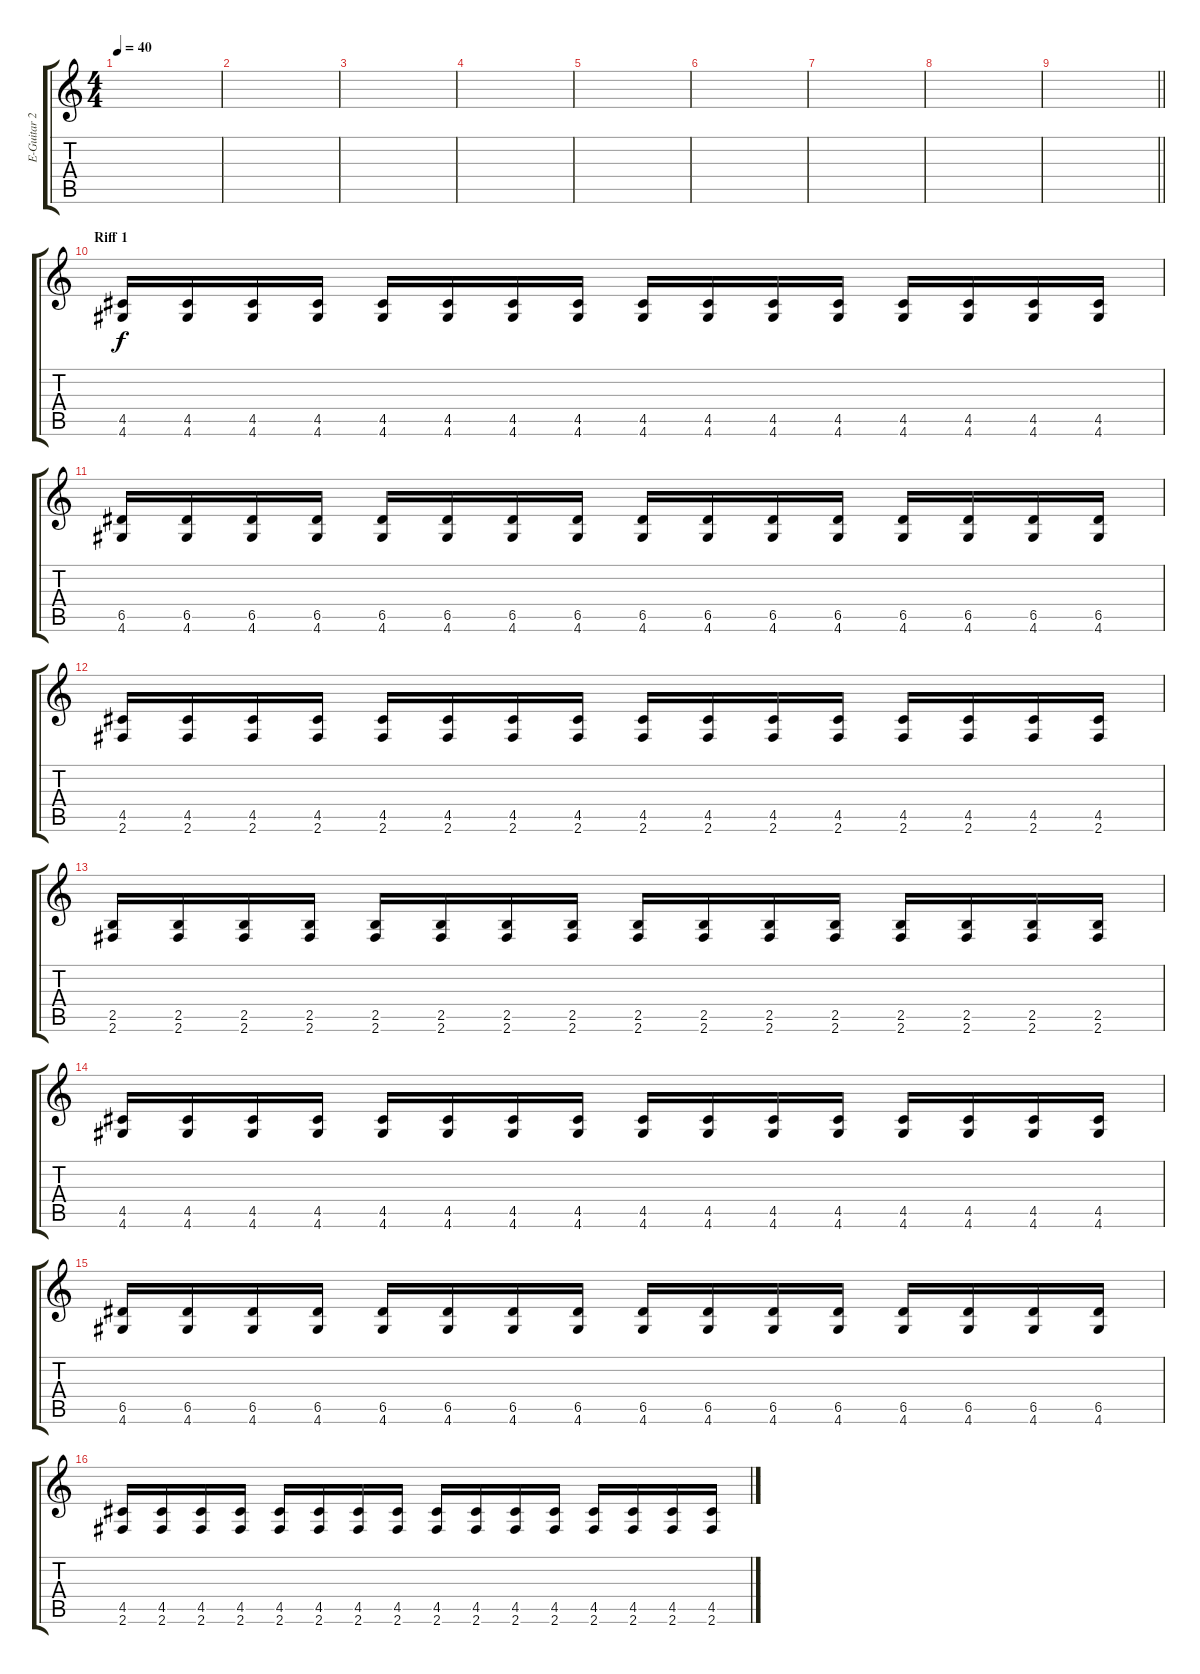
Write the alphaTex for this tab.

\track ("E-Guitar 2" "E-Guitar 2") {instrument distortionguitar}
\staff {score tabs}
\tuning (E4 B3 G3 D3 A2 E2) {hide}
\ts (4 4)
\tempo 40
\clef g2
\ks c
|
|
|
|
|
|
|
|
\barLineRight lightlight
|
\section ("" "Riff 1")
(4.5 4.6).16 (4.5 4.6).16 (4.5 4.6).16 (4.5 4.6).16 (4.5 4.6).16 (4.5 4.6).16 (4.5 4.6).16 (4.5 4.6).16 (4.5 4.6).16 (4.5 4.6).16 (4.5 4.6).16 (4.5 4.6).16 (4.5 4.6).16 (4.5 4.6).16 (4.5 4.6).16 (4.5 4.6).16 |
(6.5 4.6).16 (6.5 4.6).16 (6.5 4.6).16 (6.5 4.6).16 (6.5 4.6).16 (6.5 4.6).16 (6.5 4.6).16 (6.5 4.6).16 (6.5 4.6).16 (6.5 4.6).16 (6.5 4.6).16 (6.5 4.6).16 (6.5 4.6).16 (6.5 4.6).16 (6.5 4.6).16 (6.5 4.6).16 |
(4.5 2.6).16 (4.5 2.6).16 (4.5 2.6).16 (4.5 2.6).16 (4.5 2.6).16 (4.5 2.6).16 (4.5 2.6).16 (4.5 2.6).16 (4.5 2.6).16 (4.5 2.6).16 (4.5 2.6).16 (4.5 2.6).16 (4.5 2.6).16 (4.5 2.6).16 (4.5 2.6).16 (4.5 2.6).16 |
(2.5 2.6).16 (2.5 2.6).16 (2.5 2.6).16 (2.5 2.6).16 (2.5 2.6).16 (2.5 2.6).16 (2.5 2.6).16 (2.5 2.6).16 (2.5 2.6).16 (2.5 2.6).16 (2.5 2.6).16 (2.5 2.6).16 (2.5 2.6).16 (2.5 2.6).16 (2.5 2.6).16 (2.5 2.6).16 |
(4.5 4.6).16 (4.5 4.6).16 (4.5 4.6).16 (4.5 4.6).16 (4.5 4.6).16 (4.5 4.6).16 (4.5 4.6).16 (4.5 4.6).16 (4.5 4.6).16 (4.5 4.6).16 (4.5 4.6).16 (4.5 4.6).16 (4.5 4.6).16 (4.5 4.6).16 (4.5 4.6).16 (4.5 4.6).16 |
(6.5 4.6).16 (6.5 4.6).16 (6.5 4.6).16 (6.5 4.6).16 (6.5 4.6).16 (6.5 4.6).16 (6.5 4.6).16 (6.5 4.6).16 (6.5 4.6).16 (6.5 4.6).16 (6.5 4.6).16 (6.5 4.6).16 (6.5 4.6).16 (6.5 4.6).16 (6.5 4.6).16 (6.5 4.6).16 |
(4.5 2.6).16 (4.5 2.6).16 (4.5 2.6).16 (4.5 2.6).16 (4.5 2.6).16 (4.5 2.6).16 (4.5 2.6).16 (4.5 2.6).16 (4.5 2.6).16 (4.5 2.6).16 (4.5 2.6).16 (4.5 2.6).16 (4.5 2.6).16 (4.5 2.6).16 (4.5 2.6).16 (4.5 2.6).16
